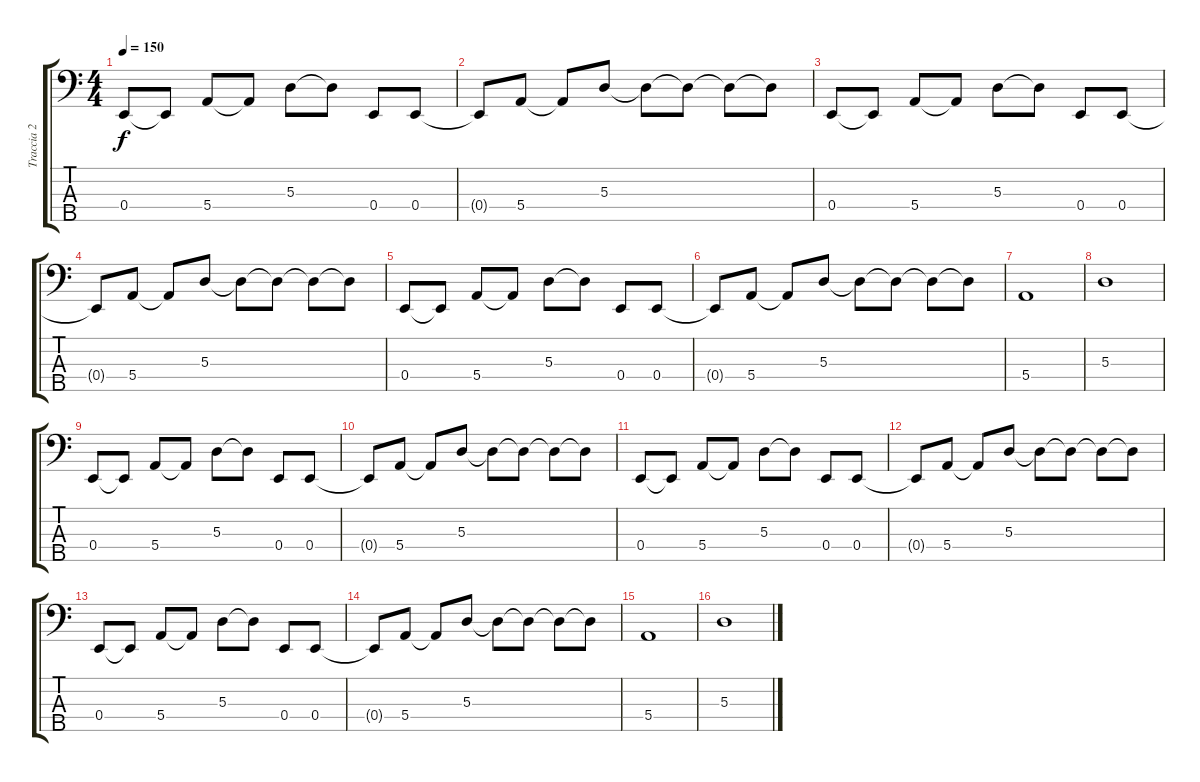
\track ("Traccia 2" "Traccia 2") {instrument electricbassfinger}
\staff {score tabs}
\tuning (G2 D2 A1 E1 B0) {hide}
\ts (4 4)
\tempo 150
\clef f4
\ks c
0.4.8{dy f} 0.4{t}.8 5.4.8 5.4{t}.8 5.3.8 5.3{t}.8 0.4.8 0.4.8 |
0.4{t}.8 5.4.8 5.4{t}.8 5.3.8 5.3{t}.8 5.3{t}.8 5.3{t}.8 5.3{t}.8 |
0.4.8 0.4{t}.8 5.4.8 5.4{t}.8 5.3.8 5.3{t}.8 0.4.8 0.4.8 |
0.4{t}.8 5.4.8 5.4{t}.8 5.3.8 5.3{t}.8 5.3{t}.8 5.3{t}.8 5.3{t}.8 |
0.4.8 0.4{t}.8 5.4.8 5.4{t}.8 5.3.8 5.3{t}.8 0.4.8 0.4.8 |
0.4{t}.8 5.4.8 5.4{t}.8 5.3.8 5.3{t}.8 5.3{t}.8 5.3{t}.8 5.3{t}.8 |
5.4.1 |
5.3.1 |
0.4.8 0.4{t}.8 5.4.8 5.4{t}.8 5.3.8 5.3{t}.8 0.4.8 0.4.8 |
0.4{t}.8 5.4.8 5.4{t}.8 5.3.8 5.3{t}.8 5.3{t}.8 5.3{t}.8 5.3{t}.8 |
0.4.8 0.4{t}.8 5.4.8 5.4{t}.8 5.3.8 5.3{t}.8 0.4.8 0.4.8 |
0.4{t}.8 5.4.8 5.4{t}.8 5.3.8 5.3{t}.8 5.3{t}.8 5.3{t}.8 5.3{t}.8 |
0.4.8 0.4{t}.8 5.4.8 5.4{t}.8 5.3.8 5.3{t}.8 0.4.8 0.4.8 |
0.4{t}.8 5.4.8 5.4{t}.8 5.3.8 5.3{t}.8 5.3{t}.8 5.3{t}.8 5.3{t}.8 |
5.4.1 |
5.3.1
